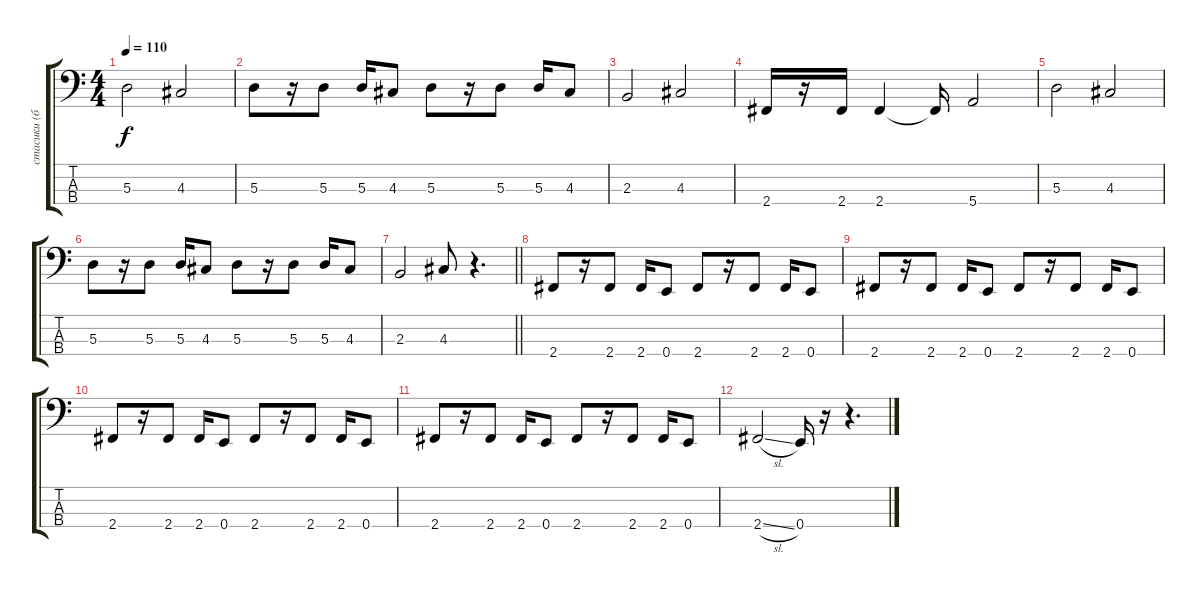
\track ("стасики (бас)" "стасики (б") {instrument electricbasspick}
\staff {score tabs}
\tuning (G2 D2 A1 E1) {hide}
\ts (4 4)
\tempo 110
\clef f4
\ks c
5.3.2{dy f} 4.3.2 |
5.3.8 r.16 5.3.8 5.3.16 4.3.8 5.3.8 r.16 5.3.8 5.3.16 4.3.8 |
2.3.2 4.3.2 |
2.4.16 r.16 2.4.16 2.4.4 2.4{t}.16 5.4.2 |
5.3.2 4.3.2 |
5.3.8 r.16 5.3.8 5.3.16 4.3.8 5.3.8 r.16 5.3.8 5.3.16 4.3.8 |
\barLineRight lightlight
2.3.2 4.3.8 r.4{d} |
2.4.8 r.16 2.4.8 2.4.16 0.4.8 2.4.8 r.16 2.4.8 2.4.16 0.4.8 |
2.4.8 r.16 2.4.8 2.4.16 0.4.8 2.4.8 r.16 2.4.8 2.4.16 0.4.8 |
2.4.8 r.16 2.4.8 2.4.16 0.4.8 2.4.8 r.16 2.4.8 2.4.16 0.4.8 |
2.4.8 r.16 2.4.8 2.4.16 0.4.8 2.4.8 r.16 2.4.8 2.4.16 0.4.8 |
2.4{sl}.2 0.4.16 r.16 r.4{d}
